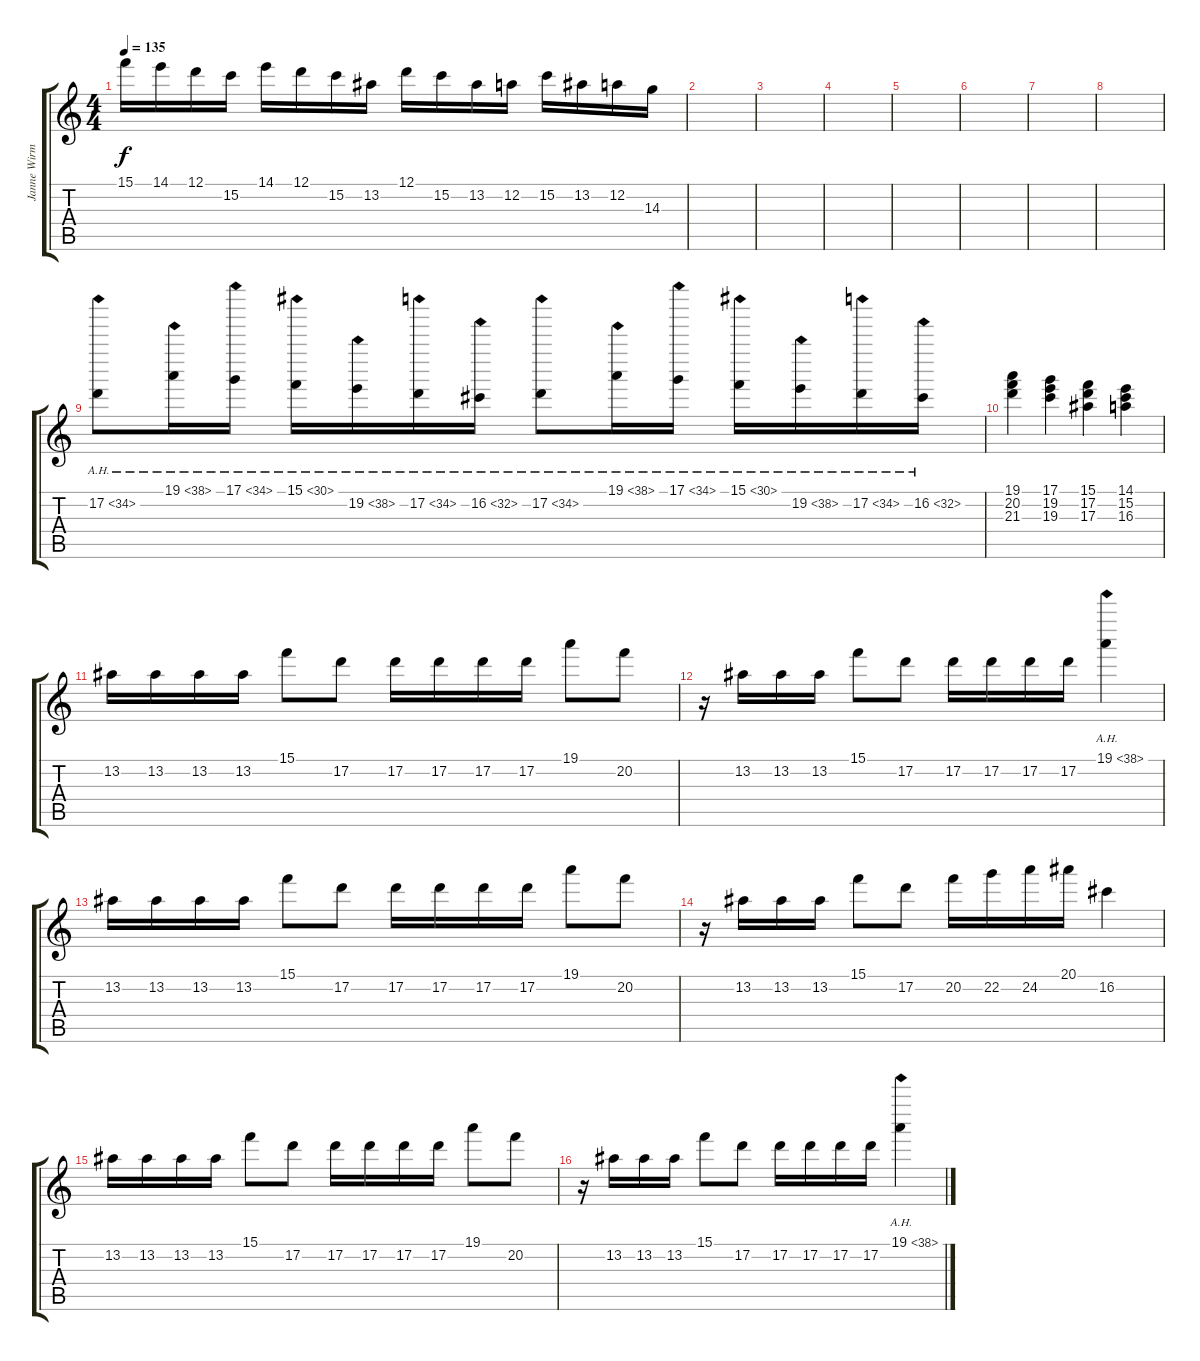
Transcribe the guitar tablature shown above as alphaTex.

\track ("Janne Wirman" "Janne Wirm") {instrument distortionguitar}
\staff {score tabs}
\tuning (D4 A3 F3 C3 G2 D2) {hide}
\ts (4 4)
\tempo 135
\clef g2
\ks c
15.1.16{dy f} 14.1.16 12.1.16 15.2.16 14.1.16 12.1.16 15.2.16 13.2.16 12.1.16 15.2.16 13.2.16 12.2.16 15.2.16 13.2.16 12.2.16 14.3.16 |
|
|
|
|
|
|
|
17.2{ah 17}.8 19.1{ah 19}.16 17.1{ah 17}.16 15.1{ah 15}.16 19.2{ah 19}.16 17.2{ah 17}.16 16.2{ah 16}.16 17.2{ah 17}.8 19.1{ah 19}.16 17.1{ah 17}.16 15.1{ah 15}.16 19.2{ah 19}.16 17.2{ah 17}.16 16.2{ah 16}.16 |
(19.1 20.2 21.3).4 (17.1 19.2 19.3).4 (15.1 17.2 17.3).4 (14.1 15.2 16.3).4 |
13.2.16 13.2.16 13.2.16 13.2.16 15.1.8 17.2.8 17.2.16 17.2.16 17.2.16 17.2.16 19.1.8 20.2.8 |
r.16 13.2.16 13.2.16 13.2.16 15.1.8 17.2.8 17.2.16 17.2.16 17.2.16 17.2.16 19.1{ah 19}.4 |
13.2.16 13.2.16 13.2.16 13.2.16 15.1.8 17.2.8 17.2.16 17.2.16 17.2.16 17.2.16 19.1.8 20.2.8 |
r.16 13.2.16 13.2.16 13.2.16 15.1.8 17.2.8 20.2.16 22.2.16 24.2.16 20.1.16 16.2.4 |
13.2.16 13.2.16 13.2.16 13.2.16 15.1.8 17.2.8 17.2.16 17.2.16 17.2.16 17.2.16 19.1.8 20.2.8 |
r.16 13.2.16 13.2.16 13.2.16 15.1.8 17.2.8 17.2.16 17.2.16 17.2.16 17.2.16 19.1{ah 19}.4
